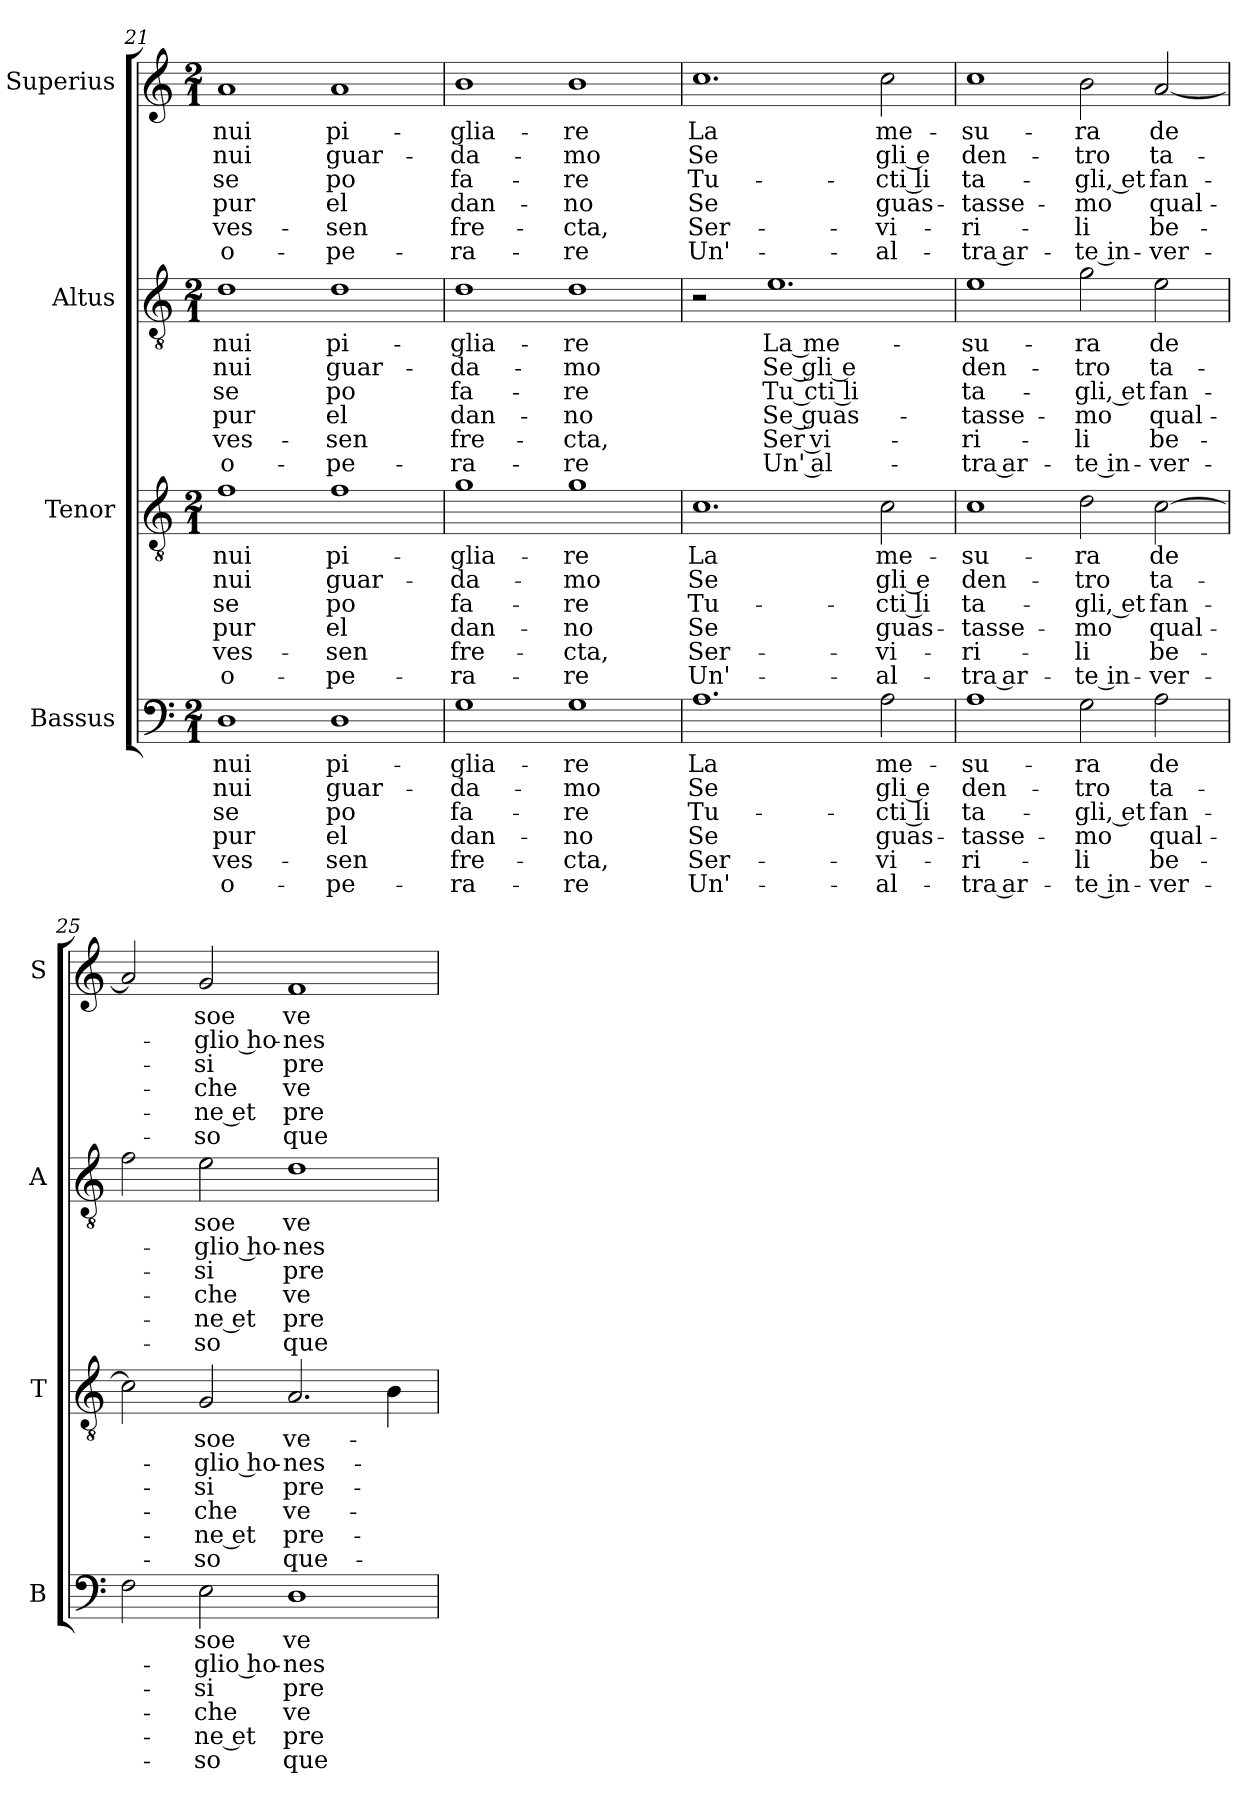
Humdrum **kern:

**kern	**text	**text	**text	**text	**text	**text	**kern	**text	**text	**text	**text	**text	**text	**kern	**text	**text	**text	**text	**text	**text	**kern	**text	**text	**text	**text	**text	**text
*part4	*part4	*part4	*part4	*part4	*part4	*part4	*part3	*part3	*part3	*part3	*part3	*part3	*part3	*part2	*part2	*part2	*part2	*part2	*part2	*part2	*part1	*part1	*part1	*part1	*part1	*part1	*part1
*staff4	*staff4	*staff4	*staff4	*staff4	*staff4	*staff4	*staff3	*staff3	*staff3	*staff3	*staff3	*staff3	*staff3	*staff2	*staff2	*staff2	*staff2	*staff2	*staff2	*staff2	*staff1	*staff1	*staff1	*staff1	*staff1	*staff1	*staff1
*I"Bassus	*	*	*	*	*	*	*I"Tenor	*	*	*	*	*	*	*I"Altus	*	*	*	*	*	*	*I"Superius	*	*	*	*	*	*
*I'B	*	*	*	*	*	*	*I'T	*	*	*	*	*	*	*I'A	*	*	*	*	*	*	*I'S	*	*	*	*	*	*
*clefF4	*	*	*	*	*	*	*clefGv2	*	*	*	*	*	*	*clefGv2	*	*	*	*	*	*	*clefG2	*	*	*	*	*	*
*k[]	*	*	*	*	*	*	*k[]	*	*	*	*	*	*	*k[]	*	*	*	*	*	*	*k[]	*	*	*	*	*	*
*M2/1	*	*	*	*	*	*	*M2/1	*	*	*	*	*	*	*M2/1	*	*	*	*	*	*	*M2/1	*	*	*	*	*	*
=21	=21	=21	=21	=21	=21	=21	=21	=21	=21	=21	=21	=21	=21	=21	=21	=21	=21	=21	=21	=21	=21	=21	=21	=21	=21	=21	=21
1D	nui	nui	se	pur	-ves-	o-	1f	nui	nui	se	pur	-ves-	o-	1d	nui	nui	se	pur	-ves-	o-	1a	nui	nui	se	pur	-ves-	o-
1D	pi-	guar-	po	el	-sen	-pe-	1f	pi-	guar-	po	el	-sen	-pe-	1d	pi-	guar-	po	el	-sen	-pe-	1a	pi-	guar-	po	el	-sen	-pe-
=22	=22	=22	=22	=22	=22	=22	=22	=22	=22	=22	=22	=22	=22	=22	=22	=22	=22	=22	=22	=22	=22	=22	=22	=22	=22	=22	=22
1G	-glia-	-da-	fa-	dan-	fre-	-ra-	1g	-glia-	-da-	fa-	dan-	fre-	-ra-	1d	-glia-	-da-	fa-	dan-	fre-	-ra-	1b	-glia-	-da-	fa-	dan-	fre-	-ra-
1G	-re	-mo	-re	-no	-cta,	-re	1g	-re	-mo	-re	-no	-cta,	-re	1d	-re	-mo	-re	-no	-cta,	-re	1b	-re	-mo	-re	-no	-cta,	-re
=23	=23	=23	=23	=23	=23	=23	=23	=23	=23	=23	=23	=23	=23	=23	=23	=23	=23	=23	=23	=23	=23	=23	=23	=23	=23	=23	=23
1.A	La	Se	Tu-	Se	Ser-	Un'-	1.c	La	Se	Tu-	Se	Ser-	Un'-	2r	.	.	.	.	.	.	1.cc	La	Se	Tu-	Se	Ser-	Un'-
.	.	.	.	.	.	.	.	.	.	.	.	.	.	1.e	La me-	Se gli e	Tu cti li	Se guas-	Ser vi-	Un' al-	.	.	.	.	.	.	.
2A	me-	gli e	-cti li	guas-	-vi-	-al-	2c	me-	gli e	-cti li	guas-	-vi-	-al-	.	.	.	.	.	.	.	2cc	me-	gli e	-cti li	guas-	-vi-	-al-
=24	=24	=24	=24	=24	=24	=24	=24	=24	=24	=24	=24	=24	=24	=24	=24	=24	=24	=24	=24	=24	=24	=24	=24	=24	=24	=24	=24
1A	-su-	den-	ta-	-tasse-	-ri-	-tra ar-	1c	-su-	den-	ta-	-tasse-	-ri-	-tra ar-	1e	-su-	den-	-ta-	-tasse-	-ri-	-tra ar-	1cc	-su-	den-	ta-	-tasse-	-ri-	-tra ar-
2G	-ra	-tro	-gli, et	-mo	-li	-te in-	2d	-ra	-tro	-gli, et	-mo	-li	-te in-	2g	-ra	-tro	-gli, et	-mo	-li	-te in-	2b	-ra	-tro	-gli, et	-mo	-li	-te in-
2A	de	ta-	fan-	qual-	be-	-ver-	[2c	de	ta-	fan-	qual-	be-	-ver-	2e	de	ta-	fan-	qual-	be-	-ver-	[2a	de	ta-	fan-	qual-	be-	-ver-
=25	=25	=25	=25	=25	=25	=25	=25	=25	=25	=25	=25	=25	=25	=25	=25	=25	=25	=25	=25	=25	=25	=25	=25	=25	=25	=25	=25
2F	.	.	.	.	.	.	2c]	.	.	.	.	.	.	2f	.	.	.	.	.	.	2a]	.	.	.	.	.	.
2E	soe	-glio ho-	-si	-che	-ne et	-so	2G	soe	-glio ho-	-si	-che	-ne et	-so	2e	soe	-glio ho-	-si	-che	-ne et	-so	2g	soe	-glio ho-	-si	-che	-ne et	-so
1D	ve-	-nes-	pre-	ve-	pre-	que-	2.A	ve-	-nes-	pre-	ve-	pre-	que-	1d	ve-	-nes-	pre-	ve-	pre-	que-	1f	ve-	-nes-	pre-	ve-	pre-	que-
.	.	.	.	.	.	.	4B	.	.	.	.	.	.	.	.	.	.	.	.	.	.	.	.	.	.	.	.
=	=	=	=	=	=	=	=	=	=	=	=	=	=	=	=	=	=	=	=	=	=	=	=	=	=	=	=
*-	*-	*-	*-	*-	*-	*-	*-	*-	*-	*-	*-	*-	*-	*-	*-	*-	*-	*-	*-	*-	*-	*-	*-	*-	*-	*-	*-
